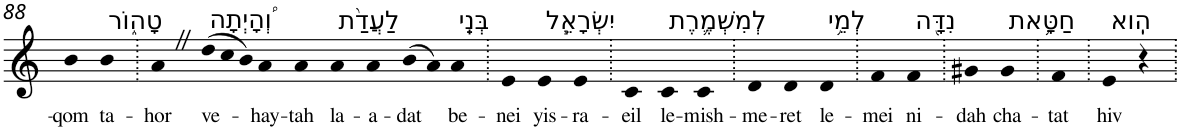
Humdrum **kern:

**kern	**text
*part1	*part1
*staff1	*staff1
*I"Piano	*
*I'Pno	*
!!LO:PB:g=z
*clefG2	*
*k[]	*
=88	=88
!	!LO:LY:b
4b	-qom
!LO:TX:a:t=טָה֑וֹר	!
!	!LO:LY:b
4b	ta-
=89.	=89.
!	!LO:LY:b
4aZ	-hor
*Xtuplet	*
!LO:TX:a:t=וְ֠הָיְתָה	!
!	!LO:LY:b
(>12dd	ve-
12cc	.
12b)	.
!	!LO:LY:b
4a	-hay-
!	!LO:LY:b
4a	-tah
!LO:TX:a:t=לַעֲדַ֨ת	!
!	!LO:LY:b
4a	la-
!	!LO:LY:b
4a	-a-
!	!LO:LY:b
(>8b	-dat
8a)	.
!LO:TX:a:t=בְּנֵֽי	!
!	!LO:LY:b
4a	be-
=90.	=90.
!	!LO:LY:b
4e	-nei
!LO:TX:a:t=יִשְׂרָאֵ֧ל	!
!	!LO:LY:b
4e	yis-
!	!LO:LY:b
4e	-ra-
=91.	=91.
!	!LO:LY:b
4c	-eil
!LO:TX:a:t=לְמִשְׁמֶ֛רֶת	!
!	!LO:LY:b
4c	le-
!	!LO:LY:b
4c	-mish-
=92.	=92.
!	!LO:LY:b
4d	-me-
!	!LO:LY:b
4d	-ret
!LO:TX:a:t=לְמֵ֥י	!
!	!LO:LY:b
4d	le-
=93.	=93.
!	!LO:LY:b
4f	-mei
!LO:TX:a:t=נִדָּ֖ה	!
!	!LO:LY:b
4f	ni-
=94.	=94.
!	!LO:LY:b
4g#X	-dah
!LO:TX:a:t=חַטָּ֥את	!
!	!LO:LY:b
4g#	cha-
=95.	=95.
!	!LO:LY:b
4f	-tat
=96.	=96.
!LO:TX:a:t=הִֽוא	!
!	!LO:LY:b
4e	hiv
4r	.
=.	=.
*-	*-
